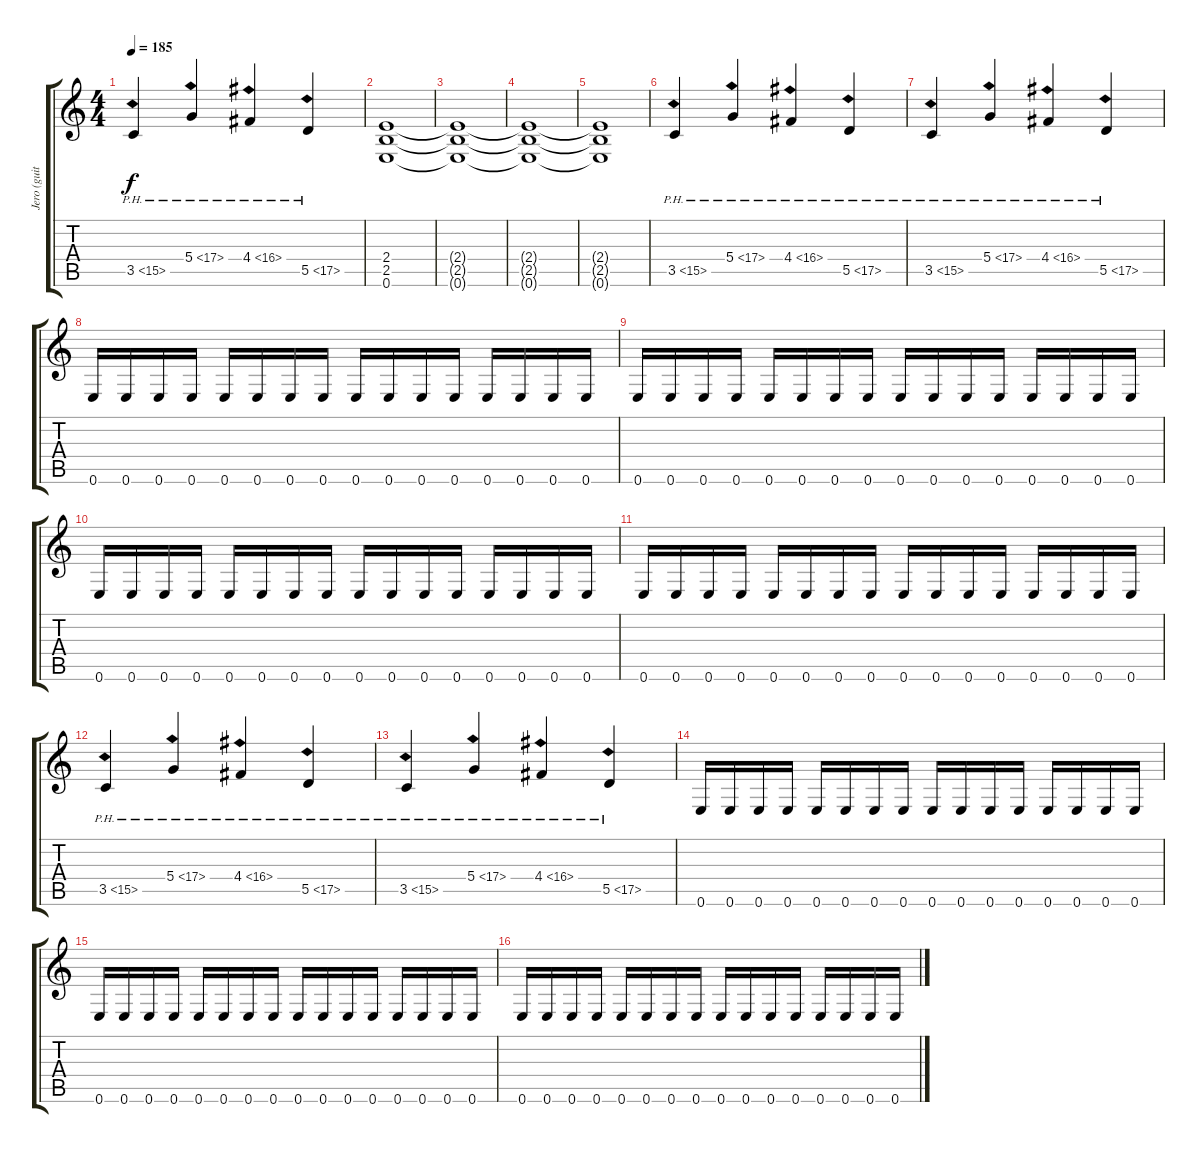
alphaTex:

\track ("Jero (guitarra)" "Jero (guit") {instrument distortionguitar}
\staff {score tabs}
\tuning (E4 B3 G3 D3 A2 E2) {hide}
\ts (4 4)
\tempo 185
\clef g2
\ks c
3.5{ph 12}.4{dy f} 5.4{ph 12}.4 4.4{ph 12}.4 5.5{ph 12}.4 |
(2.4 2.5 0.6).1 |
(2.4{t} 2.5{t} 0.6{t}).1 |
(2.4{t} 2.5{t} 0.6{t}).1 |
(2.4{t} 2.5{t} 0.6{t}).1 |
3.5{ph 12}.4 5.4{ph 12}.4 4.4{ph 12}.4 5.5{ph 12}.4 |
3.5{ph 12}.4 5.4{ph 12}.4 4.4{ph 12}.4 5.5{ph 12}.4 |
0.6.16 0.6.16 0.6.16 0.6.16 0.6.16 0.6.16 0.6.16 0.6.16 0.6.16 0.6.16 0.6.16 0.6.16 0.6.16 0.6.16 0.6.16 0.6.16 |
0.6.16 0.6.16 0.6.16 0.6.16 0.6.16 0.6.16 0.6.16 0.6.16 0.6.16 0.6.16 0.6.16 0.6.16 0.6.16 0.6.16 0.6.16 0.6.16 |
0.6.16 0.6.16 0.6.16 0.6.16 0.6.16 0.6.16 0.6.16 0.6.16 0.6.16 0.6.16 0.6.16 0.6.16 0.6.16 0.6.16 0.6.16 0.6.16 |
0.6.16 0.6.16 0.6.16 0.6.16 0.6.16 0.6.16 0.6.16 0.6.16 0.6.16 0.6.16 0.6.16 0.6.16 0.6.16 0.6.16 0.6.16 0.6.16 |
3.5{ph 12}.4 5.4{ph 12}.4 4.4{ph 12}.4 5.5{ph 12}.4 |
3.5{ph 12}.4 5.4{ph 12}.4 4.4{ph 12}.4 5.5{ph 12}.4 |
0.6.16 0.6.16 0.6.16 0.6.16 0.6.16 0.6.16 0.6.16 0.6.16 0.6.16 0.6.16 0.6.16 0.6.16 0.6.16 0.6.16 0.6.16 0.6.16 |
0.6.16 0.6.16 0.6.16 0.6.16 0.6.16 0.6.16 0.6.16 0.6.16 0.6.16 0.6.16 0.6.16 0.6.16 0.6.16 0.6.16 0.6.16 0.6.16 |
0.6.16 0.6.16 0.6.16 0.6.16 0.6.16 0.6.16 0.6.16 0.6.16 0.6.16 0.6.16 0.6.16 0.6.16 0.6.16 0.6.16 0.6.16 0.6.16
